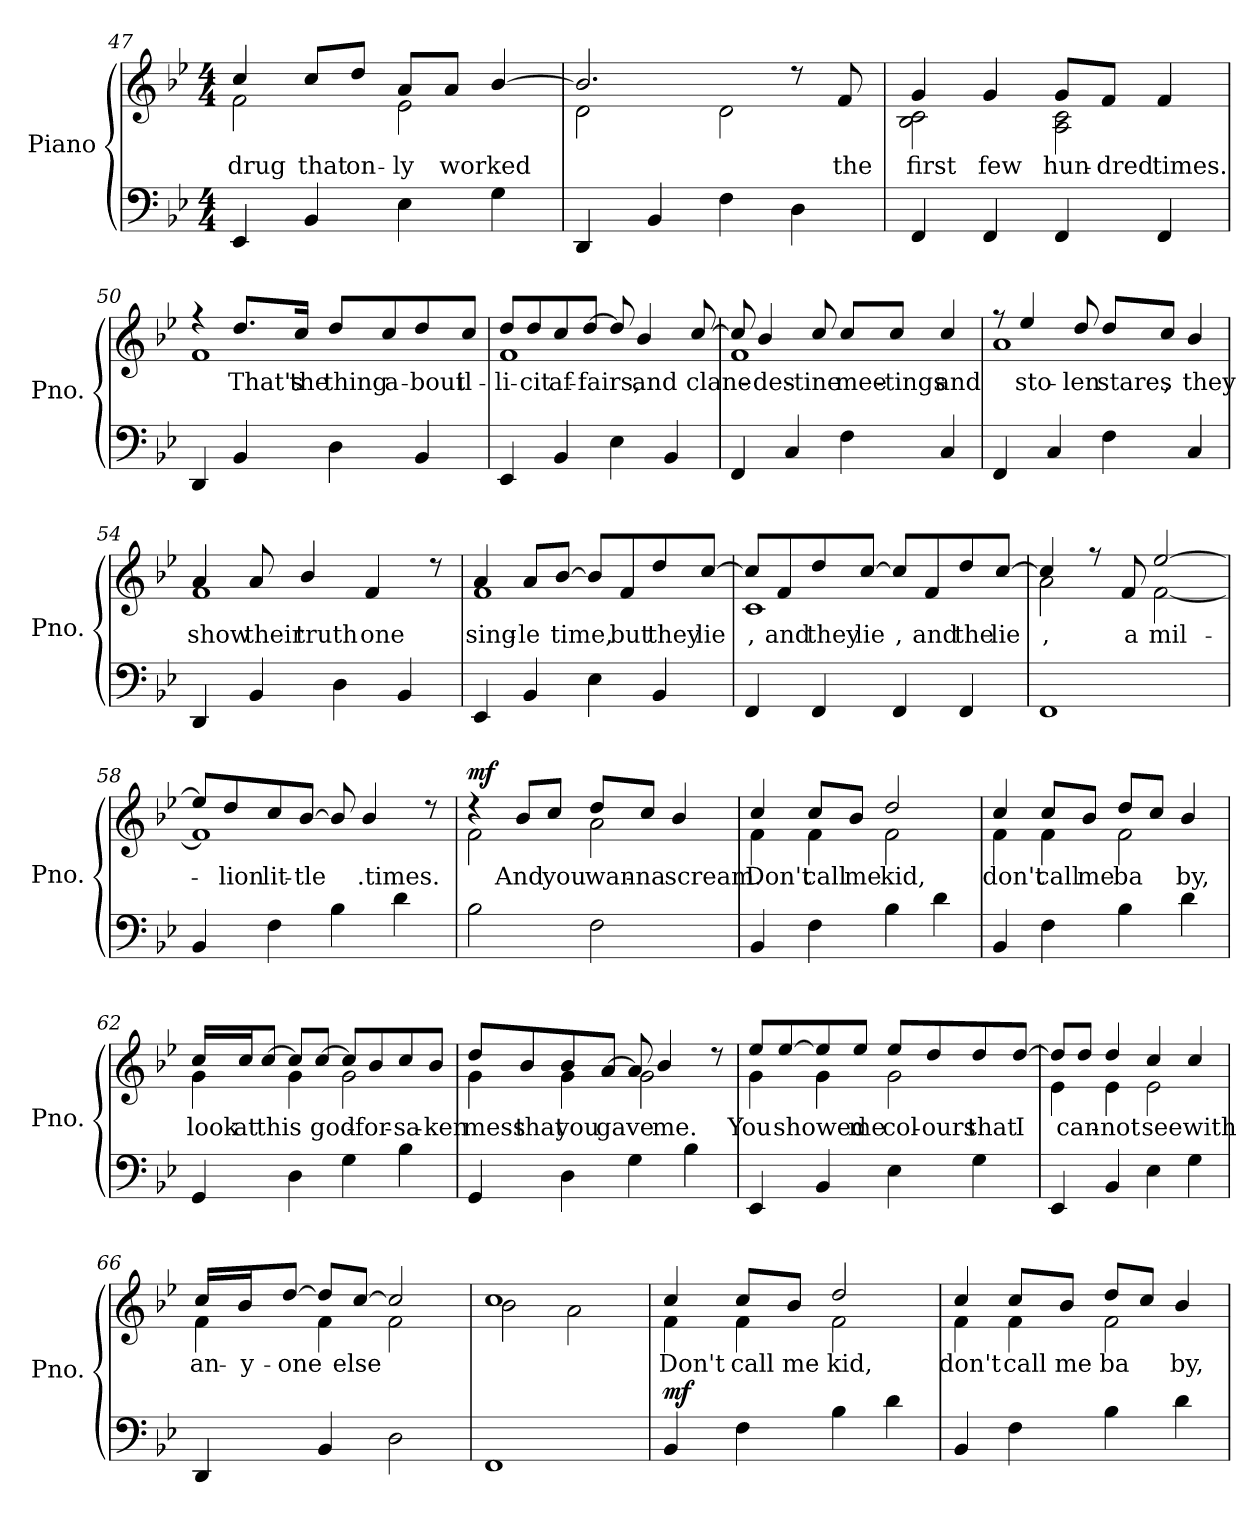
**kern	**kern	**text	**dynam
*part1	*part1	*part1	*part1
*staff2	*staff1	*staff1	*staff1/2
*I"Piano	*	*	*
*I'Pno.	*	*	*
*clefF4	*clefG2	*	*
*k[b-e-]	*k[b-e-]	*	*
*M4/4	*M4/4	*	*
=47	=47	=47	=47
!	!	!LO:LY:b	!
*	*^	*	*
4EE-/	4cc/	2f\	drug	.
!	!	!	!LO:LY:b	!
4BB-/	8cc/L	.	that	.
!	!	!	!LO:LY:b	!
.	8dd/J	.	on-	.
!	!	!	!LO:LY:b	!
4E-\	8a/L	2e-\	-ly	.
!	!	!	!LO:LY:b	!
.	8a/J	.	worked	.
4G\	[4b-/	.	.	.
!!LO:LB:g=z	!!
=48	=48	=48	=48	=48
4DD/	2.b-/]	2d\	.	.
4BB-/	.	.	.	.
4F\	.	2d\	.	.
4D\	8r	.	.	.
!	!	!	!LO:LY:b	!
.	8f/	.	the	.
=49	=49	=49	=49	=49
!	!	!	!LO:LY:b	!
4FF/	4g/	2B-\ 2c\	first	.
!	!	!	!LO:LY:b	!
4FF/	4g/	.	few	.
!	!	!	!LO:LY:b	!
4FF/	8g/L	2A\ 2c\	hun-	.
!	!	!	!LO:LY:b	!
.	8f/J	.	-dred	.
!	!	!	!LO:LY:b	!
4FF/	4f/	.	times.	.
=50	=50	=50	=50	=50
4DD/	4r	1f	.	.
!	!	!	!LO:LY:b	!
4BB-/	8.dd/L	.	That's	.
!	!	!	!LO:LY:b	!
.	16cc/Jk	.	the	.
!	!	!	!LO:LY:b	!
4D\	8dd/L	.	thing	.
!	!	!	!LO:LY:b	!
.	8cc/	.	a-	.
!	!	!	!LO:LY:b	!
4BB-/	8dd/	.	-bout	.
!	!	!	!LO:LY:b	!
.	8cc/J	.	il-	.
!!LO:LB:g=z	!!
=51	=51	=51	=51	=51
!	!	!	!LO:LY:b	!
4EE-/	8dd/L	1f	-li-	.
!	!	!	!LO:LY:b	!
.	8dd/	.	-cit	.
!	!	!	!LO:LY:b	!
4BB-/	8cc/	.	af-	.
!	!	!	!LO:LY:b	!
.	[8dd/J	.	-fairs,	.
4E-\	8dd/]	.	.	.
!	!	!	!LO:LY:b	!
.	4b-/	.	and	.
4BB-/	.	.	.	.
!	!	!	!LO:LY:b	!
.	[8cc/	.	clane-	.
=52	=52	=52	=52	=52
4FF/	8cc/]	1f	.	.
!	!	!	!LO:LY:b	!
.	4b-/	.	-des-	.
4C/	.	.	.	.
!	!	!	!LO:LY:b	!
.	8cc/	.	tine	.
!	!	!	!LO:LY:b	!
4F\	8cc/L	.	mee-	.
!	!	!	!LO:LY:b	!
.	8cc/J	.	-tings	.
!	!	!	!LO:LY:b	!
4C/	4cc/	.	and	.
=53	=53	=53	=53	=53
4FF/	8r	1a	.	.
!	!	!	!LO:LY:b	!
.	4ee-/	.	sto-	.
4C/	.	.	.	.
!	!	!	!LO:LY:b	!
.	8dd/	.	-len	.
!	!	!	!LO:LY:b	!
4F\	8dd/L	.	stares	.
!	!	!	!LO:LY:b	!
.	8cc/J	.	,	.
!	!	!	!LO:LY:b	!
4C/	4b-/	.	they	.
!!LO:LB:g=z	!!
=54	=54	=54	=54	=54
!	!	!	!LO:LY:b	!
4DD/	4a/	1f	show	.
!	!	!	!LO:LY:b	!
4BB-/	8a/	.	their	.
!	!	!	!LO:LY:b	!
.	4b-/	.	truth	.
4D\	.	.	.	.
!	!	!	!LO:LY:b	!
.	4f/	.	one	.
4BB-/	.	.	.	.
.	8r	.	.	.
=55	=55	=55	=55	=55
!	!	!	!LO:LY:b	!
4EE-/	4a/	1f	sing-	.
!	!	!	!LO:LY:b	!
4BB-/	8a/L	.	-le	.
!	!	!	!LO:LY:b	!
.	[8b-/J	.	time,	.
4E-\	8b-/L]	.	.	.
!	!	!	!LO:LY:b	!
.	8f/	.	but	.
!	!	!	!LO:LY:b	!
4BB-/	8dd/	.	they	.
!	!	!	!LO:LY:b	!
.	[8cc/J	.	lie	.
=56	=56	=56	=56	=56
!	!	!	!LO:LY:b	!
4FF/	8cc/L]	1c	,	.
!	!	!	!LO:LY:b	!
.	8f/	.	and	.
!	!	!	!LO:LY:b	!
4FF/	8dd/	.	they	.
!	!	!	!LO:LY:b	!
.	[8cc/J	.	lie	.
!	!	!	!LO:LY:b	!
4FF/	8cc/L]	.	,	.
!	!	!	!LO:LY:b	!
.	8f/	.	and	.
!	!	!	!LO:LY:b	!
4FF/	8dd/	.	the	.
!	!	!	!LO:LY:b	!
.	[8cc/J	.	lie	.
!!LO:LB:g=z	!!
=57	=57	=57	=57	=57
!	!	!	!LO:LY:b	!
1FF	4cc/]	2a\	,	.
.	8r	.	.	.
!	!	!	!LO:LY:b	!
.	8f/	.	a	.
!	!	!	!LO:LY:b	!
.	[2ee-/	[2f\	mil-	.
=58	=58	=58	=58	=58
4BB-/	8ee-/L]	1f]	.	.
!	!	!	!LO:LY:b	!
.	8dd/	.	-lion	.
!	!	!	!LO:LY:b	!
4F\	8cc/	.	lit-	.
!	!	!	!LO:LY:b	!
.	[8b-/J	.	-tle	.
4B-\	8b-/]	.	.	.
!	!	!	!LO:LY:b	!
.	4b-/	.	.times.	.
4d\	.	.	.	.
.	8r	.	.	.
=59	=59	=59	=59	=59
!	!	!	!	!LO:DY:b
2B-\	4r	2f\	.	mf
!	!	!	!LO:LY:b	!
.	8b-/L	.	And	.
!	!	!	!LO:LY:b	!
.	8cc/J	.	you	.
!	!	!	!LO:LY:b	!
2F\	8dd/L	2a\	wan-	.
!	!	!	!LO:LY:b	!
.	8cc/J	.	-na	.
!	!	!	!LO:LY:b	!
.	4b-/	.	scream.	.
!!LO:LB:g=z	!!
=60	=60	=60	=60	=60
!	!	!	!LO:LY:b	!
4BB-/	4cc/	4f\	Don't	.
!	!	!	!LO:LY:b	!
4F\	8cc/L	4f\	call	.
!	!	!	!LO:LY:b	!
.	8b-/J	.	me	.
!	!	!	!LO:LY:b	!
4B-\	2dd/	2f\	kid,	.
4d\	.	.	.	.
=61	=61	=61	=61	=61
!	!	!	!LO:LY:b	!
4BB-/	4cc/	4f\	don't	.
!	!	!	!LO:LY:b	!
4F\	8cc/L	4f\	call	.
!	!	!	!LO:LY:b	!
.	8b-/J	.	me	.
!	!	!	!LO:LY:b	!
4B-\	8dd/L	2f\	ba	.
.	8cc/J	.	.	.
!	!	!	!LO:LY:b	!
4d\	4b-/	.	by,	.
=62	=62	=62	=62	=62
!	!	!	!LO:LY:b	!
4GG/	16cc/LL	4g\	look	.
!	!	!	!LO:LY:b	!
.	16cc/J	.	at	.
!	!	!	!LO:LY:b	!
.	[8cc/J	.	this	.
4D\	8cc/L]	4g\	.	.
!	!	!	!LO:LY:b	!
.	[8cc/J	.	god-	.
4G\	8cc/L]	2g\	.	.
!	!	!	!LO:LY:b	!
.	8b-/	.	-for-	.
!	!	!	!LO:LY:b	!
4B-\	8cc/	.	-sa-	.
!	!	!	!LO:LY:b	!
.	8b-/J	.	-ken	.
!!LO:LB:g=z	!!
=63	=63	=63	=63	=63
!	!	!	!LO:LY:b	!
4GG/	8dd/L	4g\	mess	.
!	!	!	!LO:LY:b	!
.	8b-/	.	that	.
!	!	!	!LO:LY:b	!
4D\	8b-/	4g\	you	.
!	!	!	!LO:LY:b	!
.	[8a/J	.	gave	.
4G\	8a/]	2g\	.	.
!	!	!	!LO:LY:b	!
.	4b-/	.	me.	.
4B-\	.	.	.	.
.	8r	.	.	.
=64	=64	=64	=64	=64
!	!	!	!LO:LY:b	!
4EE-/	8ee-/L	4g\	You	.
!	!	!	!LO:LY:b	!
.	[8ee-/	.	showed	.
4BB-/	8ee-/]	4g\	.	.
!	!	!	!LO:LY:b	!
.	8ee-/J	.	me	.
!	!	!	!LO:LY:b	!
4E-\	8ee-/L	2g\	col-	.
!	!	!	!LO:LY:b	!
.	8dd/	.	-ours	.
!	!	!	!LO:LY:b	!
4G\	8dd/	.	that	.
!	!	!	!LO:LY:b	!
.	[8dd/J	.	I	.
!!LO:PB:g=z	!!
=65	=65	=65	=65	=65
4EE-/	8dd/L]	4e-\	.	.
!	!	!	!LO:LY:b	!
.	8dd/J	.	can-	.
!	!	!	!LO:LY:b	!
4BB-/	4dd/	4e-\	-not	.
!	!	!	!LO:LY:b	!
4E-\	4cc/	2e-\	see	.
!	!	!	!LO:LY:b	!
4G\	4cc/	.	with	.
=66	=66	=66	=66	=66
!	!	!	!LO:LY:b	!
4DD/	16cc/LL	4f\	an-	.
!	!	!	!LO:LY:b	!
.	16b-/J	.	-y-	.
!	!	!	!LO:LY:b	!
.	[8dd/J	.	-one	.
4BB-/	8dd/L]	4f\	.	.
!	!	!	!LO:LY:b	!
.	[8cc/J	.	else	.
!	!	!	!LO:LY:b	!
2D\	2cc/]	2f\	.	.
=67	=67	=67	=67	=67
1FF	1cc	2b-\	.	.
.	.	2a\	.	.
=68	=68	=68	=68	=68
!	!	!	!LO:LY:b	!LO:DY:a=2
4BB-/	4cc/	4f\	Don't	mf
!	!	!	!LO:LY:b	!
4F\	8cc/L	4f\	call	.
!	!	!	!LO:LY:b	!
.	8b-/J	.	me	.
!	!	!	!LO:LY:b	!
4B-\	2dd/	2f\	kid,	.
4d\	.	.	.	.
!!LO:LB:g=z	!!
=69	=69	=69	=69	=69
!	!	!	!LO:LY:b	!
4BB-/	4cc/	4f\	don't	.
!	!	!	!LO:LY:b	!
4F\	8cc/L	4f\	call	.
!	!	!	!LO:LY:b	!
.	8b-/J	.	me	.
!	!	!	!LO:LY:b	!
4B-\	8dd/L	2f\	ba	.
.	8cc/J	.	.	.
!	!	!	!LO:LY:b	!
4d\	4b-/	.	by,	.
*	*v	*v	*	*
=	=	=	=
*-	*-	*-	*-
